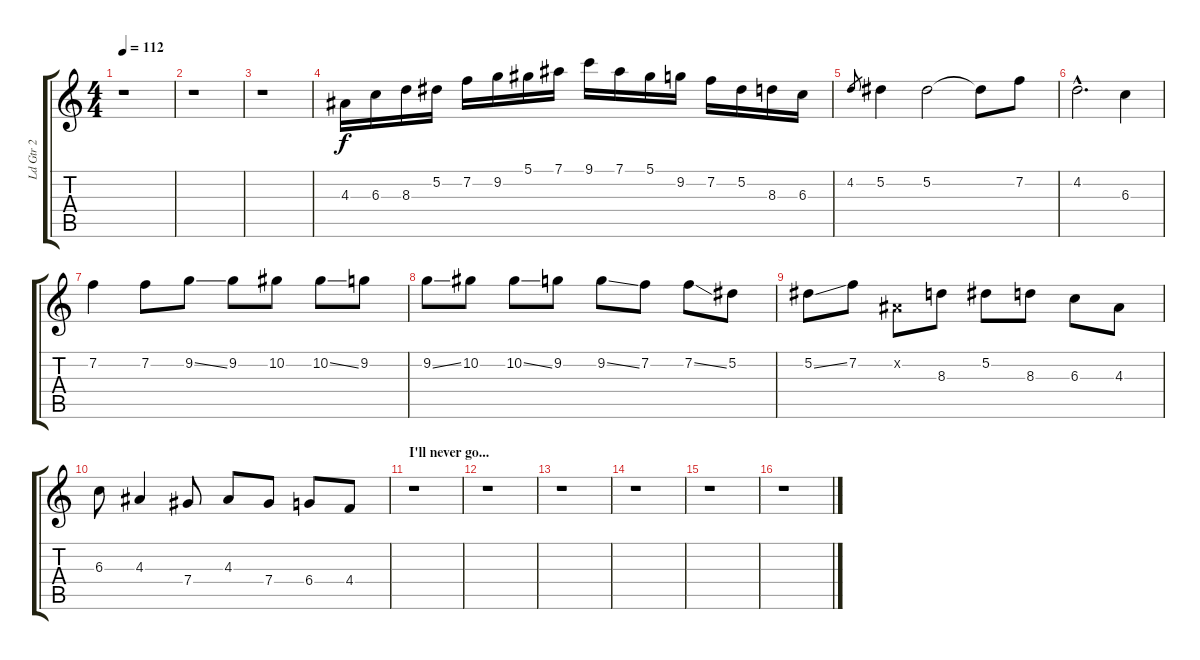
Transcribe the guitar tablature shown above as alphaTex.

\track ("Ld Gtr 2" "Ld Gtr 2") {instrument distortionguitar}
\staff {score tabs}
\tuning (Eb4 Bb3 Gb3 Db3 Ab2 Eb2) {hide}
\ts (4 4)
\tempo 112
\clef g2
\ks c
r.1{dy f} |
r.1 |
r.1 |
4.3.16{volume 10 balance 8 instrument acousticguitarsteel} 6.3.16 8.3.16 5.2.16 7.2.16 9.2.16 5.1.16 7.1.16 9.1.16 7.1.16 5.1.16 9.2.16 7.2.16 5.2.16 8.3.16 6.3.16 |
4.2.8{gr} 5.2.4 5.2.2 5.2{t}.8 7.2.8 |
4.2{hac}.2{d} 6.3.4 |
7.2.4 7.2.8 9.2{ss}.8 9.2.8 10.2.8 10.2{ss}.8 9.2.8 |
9.2{ss}.8 10.2.8 10.2{ss}.8 9.2.8 9.2{ss}.8 7.2.8 7.2{ss}.8 5.2.8 |
5.2{ss}.8 7.2.8 0.2{x}.8 8.3.8 5.2.8 8.3.8 6.3.8 4.3.8 |
6.3.8 4.3.4 7.4.8 4.3.8 7.4.8 6.4.8 4.4.8 |
\section ("" "I'll never go...")
r.1 |
r.1 |
r.1 |
r.1 |
r.1 |
r.1
